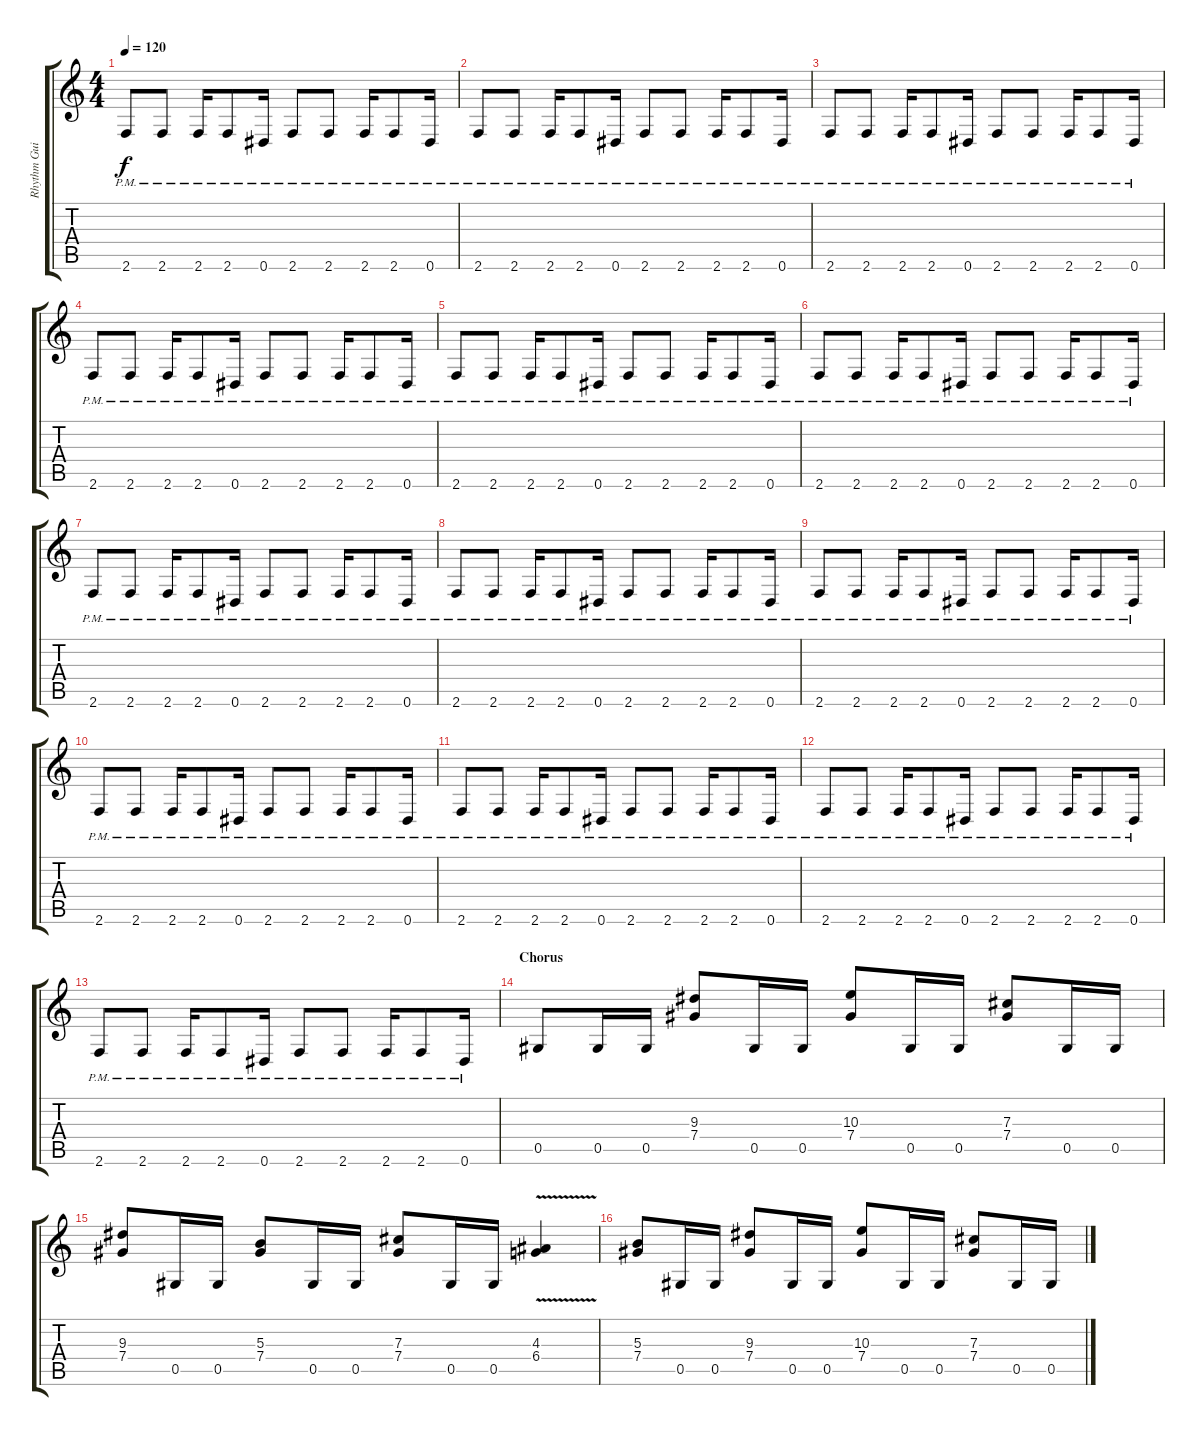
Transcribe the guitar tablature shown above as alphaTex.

\track ("Rhythm Guitar" "Rhythm Gui") {instrument distortionguitar}
\staff {score tabs}
\tuning (Eb4 Bb3 Gb3 Db3 Ab2 Eb2) {hide}
\ts (4 4)
\tempo 120
\clef g2
\ks c
2.6{pm}.8{dy f} 2.6{pm}.8 2.6{pm}.16 2.6{pm}.8 0.6{pm}.16 2.6{pm}.8 2.6{pm}.8 2.6{pm}.16 2.6{pm}.8 0.6{pm}.16 |
2.6{pm}.8 2.6{pm}.8 2.6{pm}.16 2.6{pm}.8 0.6{pm}.16 2.6{pm}.8 2.6{pm}.8 2.6{pm}.16 2.6{pm}.8 0.6{pm}.16 |
2.6{pm}.8 2.6{pm}.8 2.6{pm}.16 2.6{pm}.8 0.6{pm}.16 2.6{pm}.8 2.6{pm}.8 2.6{pm}.16 2.6{pm}.8 0.6{pm}.16 |
2.6{pm}.8 2.6{pm}.8 2.6{pm}.16 2.6{pm}.8 0.6{pm}.16 2.6{pm}.8 2.6{pm}.8 2.6{pm}.16 2.6{pm}.8 0.6{pm}.16 |
2.6{pm}.8 2.6{pm}.8 2.6{pm}.16 2.6{pm}.8 0.6{pm}.16 2.6{pm}.8 2.6{pm}.8 2.6{pm}.16 2.6{pm}.8 0.6{pm}.16 |
2.6{pm}.8 2.6{pm}.8 2.6{pm}.16 2.6{pm}.8 0.6{pm}.16 2.6{pm}.8 2.6{pm}.8 2.6{pm}.16 2.6{pm}.8 0.6{pm}.16 |
2.6{pm}.8 2.6{pm}.8 2.6{pm}.16 2.6{pm}.8 0.6{pm}.16 2.6{pm}.8 2.6{pm}.8 2.6{pm}.16 2.6{pm}.8 0.6{pm}.16 |
2.6{pm}.8 2.6{pm}.8 2.6{pm}.16 2.6{pm}.8 0.6{pm}.16 2.6{pm}.8 2.6{pm}.8 2.6{pm}.16 2.6{pm}.8 0.6{pm}.16 |
2.6{pm}.8 2.6{pm}.8 2.6{pm}.16 2.6{pm}.8 0.6{pm}.16 2.6{pm}.8 2.6{pm}.8 2.6{pm}.16 2.6{pm}.8 0.6{pm}.16 |
2.6{pm}.8 2.6{pm}.8 2.6{pm}.16 2.6{pm}.8 0.6{pm}.16 2.6{pm}.8 2.6{pm}.8 2.6{pm}.16 2.6{pm}.8 0.6{pm}.16 |
2.6{pm}.8 2.6{pm}.8 2.6{pm}.16 2.6{pm}.8 0.6{pm}.16 2.6{pm}.8 2.6{pm}.8 2.6{pm}.16 2.6{pm}.8 0.6{pm}.16 |
2.6{pm}.8 2.6{pm}.8 2.6{pm}.16 2.6{pm}.8 0.6{pm}.16 2.6{pm}.8 2.6{pm}.8 2.6{pm}.16 2.6{pm}.8 0.6{pm}.16 |
2.6{pm}.8 2.6{pm}.8 2.6{pm}.16 2.6{pm}.8 0.6{pm}.16 2.6{pm}.8 2.6{pm}.8 2.6{pm}.16 2.6{pm}.8 0.6{pm}.16 |
\section ("" "Chorus")
0.5.8 0.5.16 0.5.16 (9.3 7.4).8 0.5.16 0.5.16 (10.3 7.4).8 0.5.16 0.5.16 (7.3 7.4).8 0.5.16 0.5.16 |
(9.3 7.4).8 0.5.16 0.5.16 (5.3 7.4).8 0.5.16 0.5.16 (7.3 7.4).8 0.5.16 0.5.16 (4.3{v} 6.4{v}).4 |
(5.3 7.4).8 0.5.16 0.5.16 (9.3 7.4).8 0.5.16 0.5.16 (10.3 7.4).8 0.5.16 0.5.16 (7.3 7.4).8 0.5.16 0.5.16
